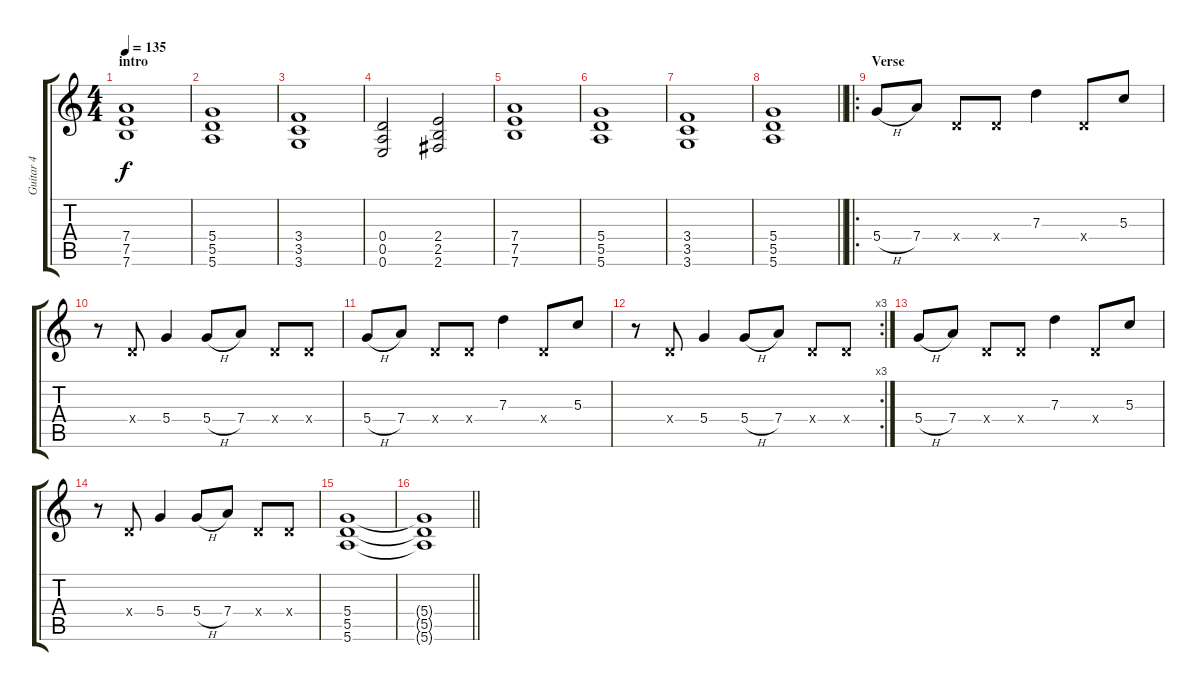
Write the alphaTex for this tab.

\track ("Guitar 4" "Guitar 4") {instrument distortionguitar}
\staff {score tabs}
\tuning (E4 B3 G3 D3 A2 E2) {hide}
\ts (4 4)
\section ("" "intro")
\tempo 135
\clef g2
\ks c
(7.4 7.5 7.6).1{dy f} |
(5.4 5.5 5.6).1 |
(3.4 3.5 3.6).1 |
(0.4 0.5 0.6).2 (2.4 2.5 2.6).2 |
(7.4 7.5 7.6).1 |
(5.4 5.5 5.6).1 |
(3.4 3.5 3.6).1 |
\barLineRight lightlight
(5.4 5.5 5.6).1 |
\ro
\section ("" "Verse")
5.4{h}.8 7.4.8 0.4{x}.8 0.4{x}.8 7.3.4 0.4{x}.8 5.3.8 |
r.8 0.4{x}.8 5.4.4 5.4{h}.8 7.4.8 0.4{x}.8 0.4{x}.8 |
5.4{h}.8 7.4.8 0.4{x}.8 0.4{x}.8 7.3.4 0.4{x}.8 5.3.8 |
\rc 3
r.8 0.4{x}.8 5.4.4 5.4{h}.8 7.4.8 0.4{x}.8 0.4{x}.8 |
5.4{h}.8 7.4.8 0.4{x}.8 0.4{x}.8 7.3.4 0.4{x}.8 5.3.8 |
r.8 0.4{x}.8 5.4.4 5.4{h}.8 7.4.8 0.4{x}.8 0.4{x}.8 |
(5.4 5.5 5.6).1 |
\barLineRight lightlight
(5.4{t} 5.5{t} 5.6{t}).1
